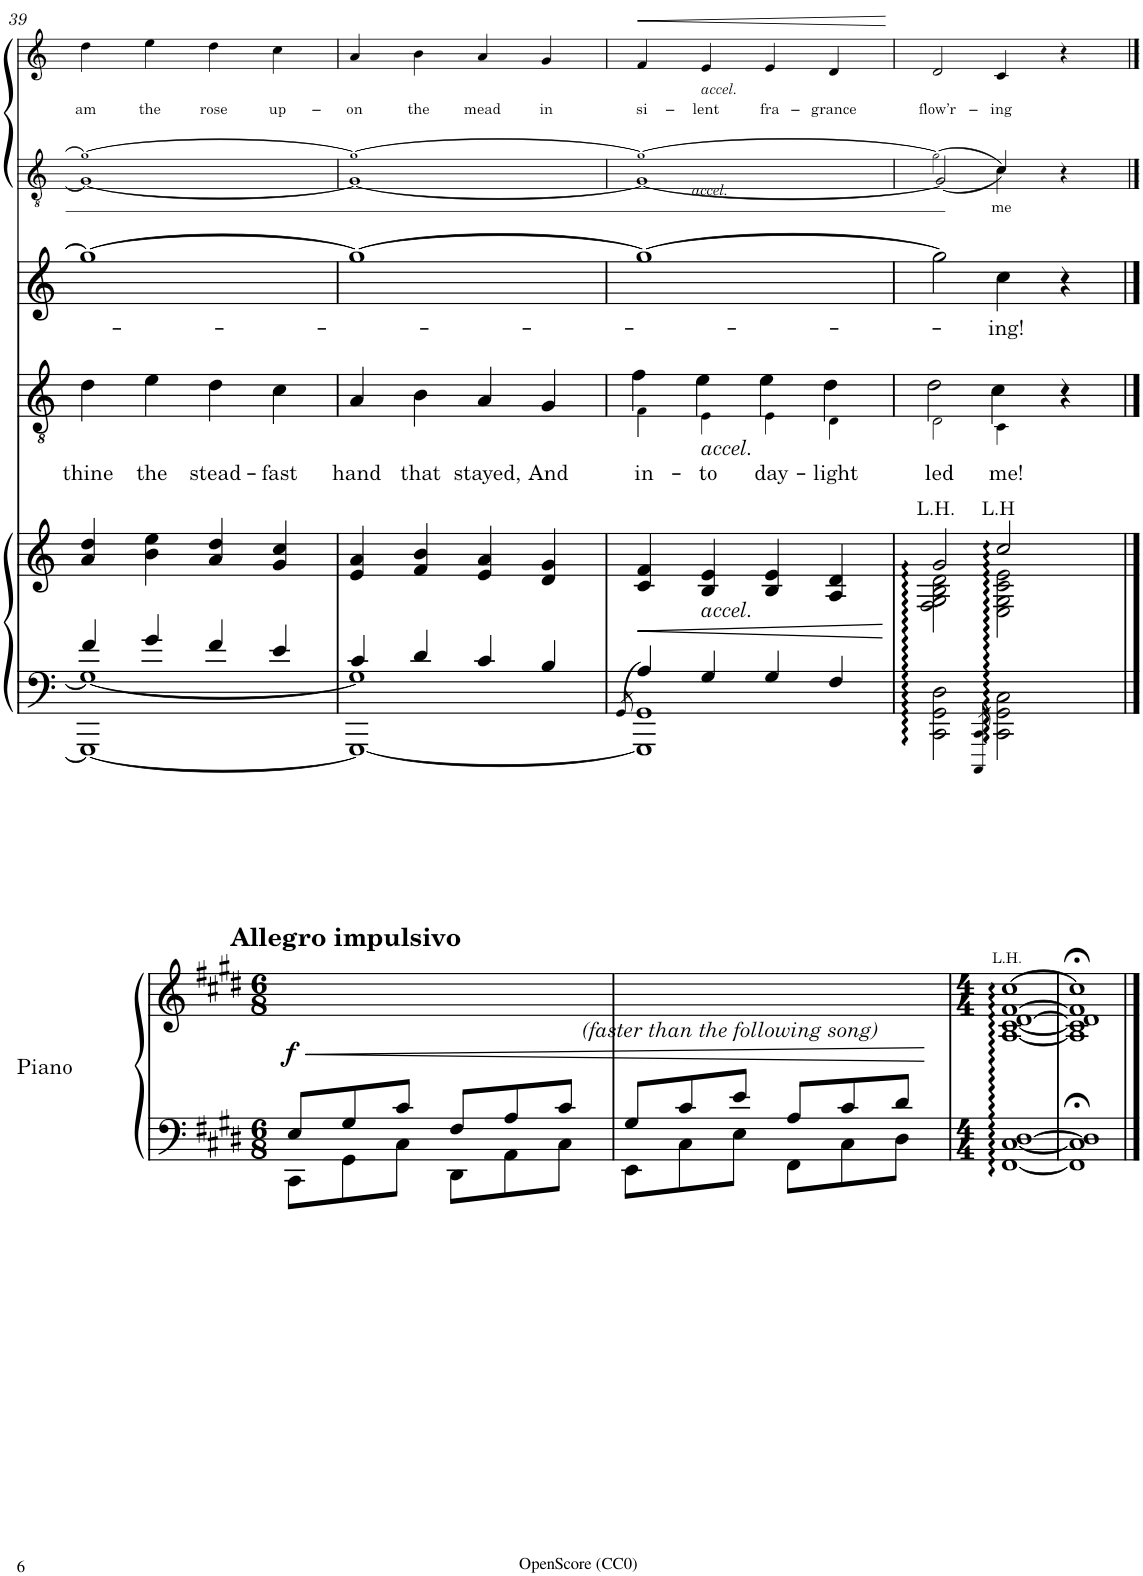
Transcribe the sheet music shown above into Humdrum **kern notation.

**kern	**kern	**dynam	**kern	**text	**kern	**text	**kern	**text	**kern	**text	**dynam
*part5	*part5	*part5	*part4	*part4	*part3	*part3	*part2	*part2	*part1	*part1	*part1
*staff6	*staff5	*staff5/6	*staff4	*staff4	*staff3	*staff3	*staff2	*staff2	*staff1	*staff1	*staff1
*I"Piano	*	*	*I"Baritone	*	*I"Contralto	*	*I"Voice	*	*I"Voice	*	*
*I'Pno	*	*	*	*	*	*	*	*	*	*	*
!!LO:PB:g=z
*clefF4	*clefG2	*	*clefGv2	*	*clefG2	*	*clefGv2	*	*clefG2	*	*
*k[]	*k[]	*	*k[]	*	*k[]	*	*k[]	*	*k[]	*	*
*M4/4	*M4/4	*	*M4/4	*	*M4/4	*	*M4/4	*	*M4/4	*	*
*met(c)	*met(c)	*	*met(c)	*	*met(c)	*	*met(c)	*	*met(c)	*	*
=39	=39	=39	=39	=39	=39	=39	=39	=39	=39	=39	=39
*^	*	*	*	*	*	*	*	*	*	*	*
*	*^	*	*	*	*	*	*	*	*	*	*	*
!	!	!	!	!	!	!	!LO:TX:a:color=#FFFFFF:t=.	!	!	!	!	!	!
!	!	!	!	!	!LO:TX:a:color=#FFFFFF:t=.	!	!	!	!	!	!	!	!
!	!	!	!LO:TX:a:color=#FFFFFF:t=.	!	!	!	!	!	!	!	!	!	!
!LO:TX:a:color=#FFFFFF:t=.	!	!	!	!	!	!	!	!	!	!	!	!	!
!	!	!	!	!	!	!LO:LY:b	!	!	!	!	!	!LO:LY:b	!
*	*	*	*	*	*	*	*	*	*^	*	*	*	*
4f/	1GGG_	1G_	4a/ 4dd/	.	4d\	thine	1gg_	.	1G_	1g!_	.	4dd\	am	.
!	!	!	!	!	!	!LO:LY:b	!	!	!	!	!	!	!LO:LY:b	!
4g/	.	.	4b\ 4ee\	.	4e\	the	.	.	.	.	.	4ee\	the	.
!	!	!	!	!	!	!LO:LY:b	!	!	!	!	!	!	!LO:LY:b	!
4f/	.	.	4a/ 4dd/	.	4d\	stead-	.	.	.	.	.	4dd\	rose	.
!	!	!	!	!	!	!LO:LY:b	!	!	!	!	!	!	!LO:LY:b	!
4e/	.	.	4g/ 4cc/	.	4c\	-fast	.	.	.	.	.	4cc\	up-	.
=40	=40	=40	=40	=40	=40	=40	=40	=40	=40	=40	=40	=40	=40	=40
!	!	!	!	!	!	!LO:LY:b	!	!	!	!	!	!	!LO:LY:b	!
4c/	1GGG_	1G]	4e/ 4a/	.	4A/	hand	1gg_	.	1G_	1g!_	.	4a/	-on	.
!	!	!	!	!	!	!LO:LY:b	!	!	!	!	!	!	!LO:LY:b	!
4d/	.	.	4f/ 4b/	.	4B\	that	.	.	.	.	.	4b\	the	.
!	!	!	!	!	!	!LO:LY:b	!	!	!	!	!	!	!LO:LY:b	!
4c/	.	.	4e/ 4a/	.	4A/	stayed,	.	.	.	.	.	4a/	mead	.
!	!	!	!	!	!	!LO:LY:b	!	!	!	!	!	!	!LO:LY:b	!
4B/	.	.	4d/ 4g/	.	4G/	And	.	.	.	.	.	4g/	in	.
*v	*v	*v	*	*	*	*	*	*	*	*	*	*	*	*
=41	=41	=41	=41	=41	=41	=41	=41	=41	=41	=41	=41	=41
8qGG/	.	.	.	.	.	.	.	.	.	.	.	.
*^	*	*	*	*	*	*	*	*	*	*	*	*
!	!	!	!	!	!	!	!	!LO:TX:b:i:t=accel.	!	!	!	!	!
!	!	!	!LO:HP:b	!	!LO:LY:b	!	!	!	!	!	!	!LO:LY:b	!LO:HP:b
*	*	*	*	*^	*	*	*	*	*	*	*	*	*
4A/	1GGG] 1GG	4c/ 4f/	<	4f\	4F\	in-	1gg_	.	1G_	1g!_	.	4f/	si-	<
!	!	!	!	!	!	!	!	!	!	!	!	!LO:TX:b:i:t=accel.	!	!
!	!	!	!	!LO:TX:b:i:t=accel.	!	!	!	!	!	!	!	!	!	!
!	!	!LO:TX:b:i:t=accel.	!	!	!	!	!	!	!	!	!	!	!	!
!	!	!	!	!	!	!LO:LY:b	!	!	!	!	!	!	!LO:LY:b	!
4G/	.	4B/ 4e/	.	4e\	4E\	-to	.	.	.	.	.	4e/	-lent	.
!	!	!	!	!	!	!LO:LY:b	!	!	!	!	!	!	!LO:LY:b	!
4G/	.	4B/ 4e/	.	4e\	4E\	day-	.	.	.	.	.	4e/	fra-	.
!	!	!	!	!	!	!LO:LY:b	!	!	!	!	!	!	!LO:LY:b	!
4F/	.	4A/ 4d/	.	4d\	4D\	-light	.	.	.	.	.	4d/	-grance	.
*v	*v	*	*	*v	*v	*	*	*	*v	*v	*	*	*	*
.	.	.	.	.	.	.	.	.	.	.	[
=42	=42	=42	=42	=42	=42	=42	=42	=42	=42	=42	=42
*	*^	*	*	*	*	*	*	*	*	*	*
!	!LO:TX:a:t=L.H.     L.H	!	!	!	!	!	!	!	!	!	!	!
!	!	!	!	!	!LO:LY:b	!	!	!	!	!	!LO:LY:b	!
*	*	*	*	*^	*	*	*	*^	*	*	*	*
2CC\: 2GG\: 2D\:	2g::/	2F\: 2G\: 2B\: 2d\:	.	2d\	2D\	led	2gg\]	.	(<2G/]	(>2g!\]	.	2d/	flow’r-	.
8qCCC/ 8qCC/	.	.	.	.	.	.	.	.	.	.	.	.	.	.
!	!	!	!	!	!	!LO:LY:b	!	!LO:LY:b	!	!	!LO:LY:b	!	!LO:LY:b	!
2CC\: 2GG\: 2C\:	2cc::/	2E\: 2G\: 2c\: 2e\:	.	4c\	4C\	me!	4cc\	-ing!	4c/)	4c\)	me	4c/	-ing	.
.	.	.	.	4r	4ryy	.	4r	.	4r	4ryy	.	4r	.	.
*	*v	*v	*	*	*	*	*	*	*v	*v	*	*	*	*
!!LO:LB:g=z
==1	==1	==1	==1	==1	==1	==1	==1	==1	==1	==1	==1	==1
*	*	*	*	*	*	*	*	*stria5	*	*stria5	*	*
*k[f#c#g#d#]	*k[f#c#g#d#]	*	*k[f#c#g#d#]	*	*	*k[f#c#g#d#]	*	*k[f#c#g#d#]	*	*k[f#c#g#d#]	*	*
*M6/8	*M6/8	*	*M6/8	*	*	*M6/8	*	*M6/8	*	*M6/8	*	*
*^	*	*	*	*	*	*	*	*^	*	*	*	*
!	!	!	!	!	!	!	!	!	!	!	!	!LO:TX:a:B:t=Allegro impulsivo	!	!
!	!	!	!LO:DY:b	!	!	!	!	!	!	!	!	!	!	!
*	*	*	*	*	*	*	*	*	*v	*v	*	*	*	*
8E/L	8CC#\L	2.ryy	f	2.r	2.r	.	2.r	.	2.r	.	2.r	.	.
8G#/	8GG#\	.	.	.	.	.	.	.	.	.	.	.	.
8c#/J	8C#\J	.	.	.	.	.	.	.	.	.	.	.	.
8F#/L	8DD#\L	.	.	.	.	.	.	.	.	.	.	.	.
8A/	8AA\	.	.	.	.	.	.	.	.	.	.	.	.
8c#/J	8C#\J	.	.	.	.	.	.	.	.	.	.	.	.
*	*	*	*	*v	*v	*	*	*	*	*	*	*	*
=2	=2	=2	=2	=2	=2	=2	=2	=2	=2	=2	=2	=2
!	!	!LO:TX:b:i:t=(faster than the following song)	!	!	!	!	!	!	!	!	!	!
8G#/L	8EE\L	2.ryy	.	2.r	.	2.r	.	2.r	.	2.r	.	.
8c#/	8C#\	.	.	.	.	.	.	.	.	.	.	.
8e/J	8E\J	.	.	.	.	.	.	.	.	.	.	.
8A/L	8FF#\L	.	.	.	.	.	.	.	.	.	.	.
8c#/	8C#\	.	.	.	.	.	.	.	.	.	.	.
8d#/J	8D#\J	.	.	.	.	.	.	.	.	.	.	.
*v	*v	*	*	*	*	*	*	*	*	*	*	*
.	.	[	.	.	.	.	.	.	.	.	.
=3	=3	=3	=3	=3	=3	=3	=3	=3	=3	=3	=3
*M4/4	*M4/4	*	*M4/4	*	*M4/4	*	*M4/4	*	*M4/4	*	*
*	*^	*	*	*	*	*	*	*	*	*	*
!	!LO:TX:a:t=L.H.	!	!	!	!	!	!	!	!	!	!	!
[1FF#:: [1C#:: [1D#::	[<1A:: [<1c#:: [1d#:: [1f#::	[>1cc#::	.	1r	.	1r	.	1r	.	1r	.	.
=4	=4	=4	=4	=4	=4	=4	=4	=4	=4	=4	=4	=4
1FF#];< 1C#];< 1D#];<	1A];< 1c#];< 1d#];< 1f#];<	1cc#]	.	2r	.	2r	.	2r	.	2r	.	.
.	.	.	.	2r	.	2r	.	2r	.	2r	.	.
*	*v	*v	*	*	*	*	*	*	*	*	*	*
==	==	==	==	==	==	==	==	==	==	==	==
*-	*-	*-	*-	*-	*-	*-	*-	*-	*-	*-	*-
